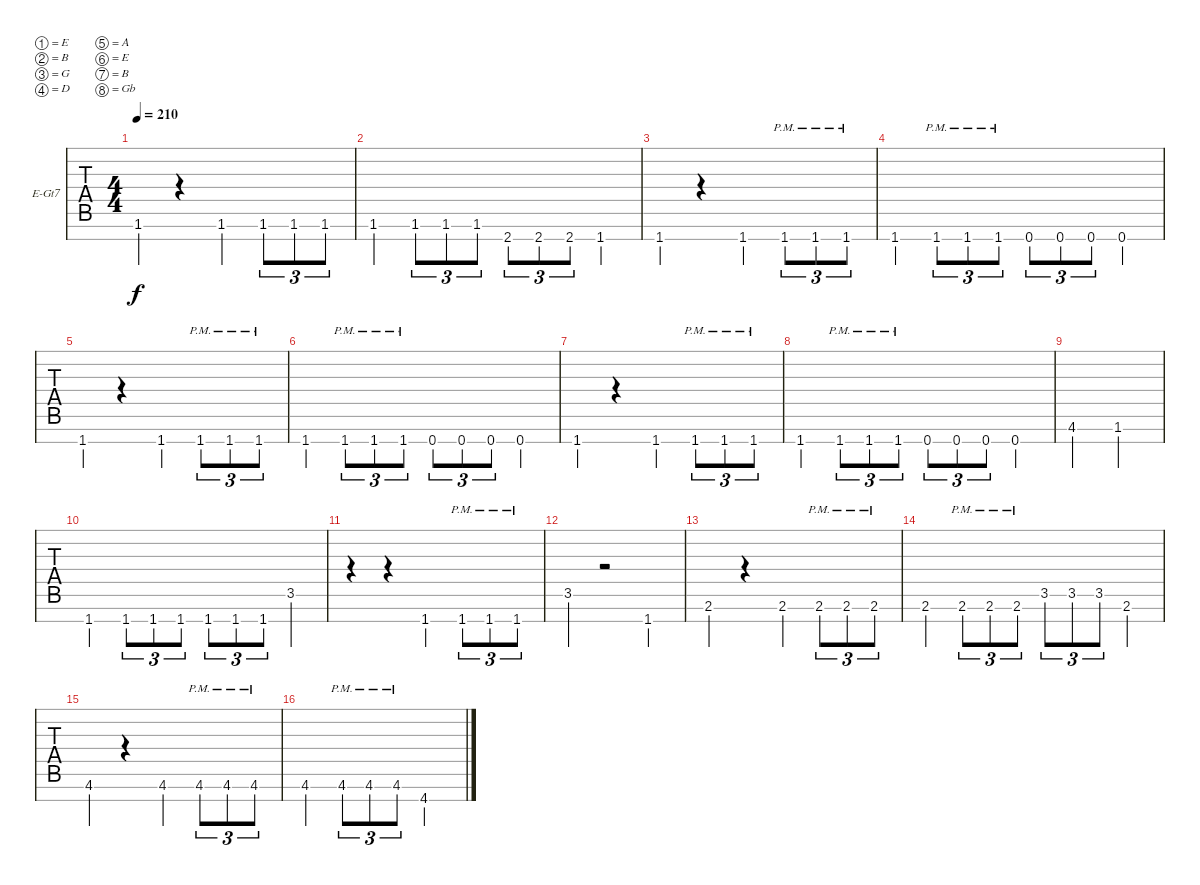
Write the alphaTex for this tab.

\bracketExtendMode groupsimilarinstruments
\firstSystemTrackNameOrientation horizontal
\otherSystemsTrackNameOrientation horizontal
\track ("Äîðîæêà 1" "E-Gt7") {instrument distortionguitar}
\staff {tabs}
\tuning (E4 B3 G3 D3 A2 E2 B1 Gb1)
\ts (4 4)
\tempo 210
\clef g2
\ks c
1.7.4{dy f} r.4 1.7.4 1.7.8{tu (3 2)} 1.7.8{tu (3 2)} 1.7.8{tu (3 2)} |
1.7.4 1.7.8{tu (3 2)} 1.7.8{tu (3 2)} 1.7.8{tu (3 2)} 2.8.8{tu (3 2)} 2.8.8{tu (3 2)} 2.8.8{tu (3 2)} 1.8.4 |
1.8.4 r.4 1.8.4 1.8{pm}.8{tu (3 2)} 1.8{pm}.8{tu (3 2)} 1.8{pm}.8{tu (3 2)} |
1.8.4 1.8{pm}.8{tu (3 2)} 1.8{pm}.8{tu (3 2)} 1.8{pm}.8{tu (3 2)} 0.8.8{tu (3 2)} 0.8.8{tu (3 2)} 0.8.8{tu (3 2)} 0.8.4 |
1.8.4 r.4 1.8.4 1.8{pm}.8{tu (3 2)} 1.8{pm}.8{tu (3 2)} 1.8{pm}.8{tu (3 2)} |
1.8.4 1.8{pm}.8{tu (3 2)} 1.8{pm}.8{tu (3 2)} 1.8{pm}.8{tu (3 2)} 0.8.8{tu (3 2)} 0.8.8{tu (3 2)} 0.8.8{tu (3 2)} 0.8.4 |
1.8.4 r.4 1.8.4 1.8{pm}.8{tu (3 2)} 1.8{pm}.8{tu (3 2)} 1.8{pm}.8{tu (3 2)} |
1.8.4 1.8{pm}.8{tu (3 2)} 1.8{pm}.8{tu (3 2)} 1.8{pm}.8{tu (3 2)} 0.8.8{tu (3 2)} 0.8.8{tu (3 2)} 0.8.8{tu (3 2)} 0.8.4 |
4.7.2 1.7.2 |
1.8.4 1.8.8{tu (3 2)} 1.8.8{tu (3 2)} 1.8.8{tu (3 2)} 1.8.8{tu (3 2)} 1.8.8{tu (3 2)} 1.8.8{tu (3 2)} 3.6.4 |
r.4 r.4 1.8.4 1.8{pm}.8{tu (3 2)} 1.8{pm}.8{tu (3 2)} 1.8{pm}.8{tu (3 2)} |
3.6.4 r.2 1.8.4 |
2.7.4 r.4 2.7.4 2.7{pm}.8{tu (3 2)} 2.7{pm}.8{tu (3 2)} 2.7{pm}.8{tu (3 2)} |
2.7.4 2.7{pm}.8{tu (3 2)} 2.7{pm}.8{tu (3 2)} 2.7{pm}.8{tu (3 2)} 3.6.8{tu (3 2)} 3.6.8{tu (3 2)} 3.6.8{tu (3 2)} 2.7.4 |
4.7.4 r.4 4.7.4 4.7{pm}.8{tu (3 2)} 4.7{pm}.8{tu (3 2)} 4.7{pm}.8{tu (3 2)} |
4.7.4 4.7{pm}.8{tu (3 2)} 4.7{pm}.8{tu (3 2)} 4.7{pm}.8{tu (3 2)} 4.8.2
